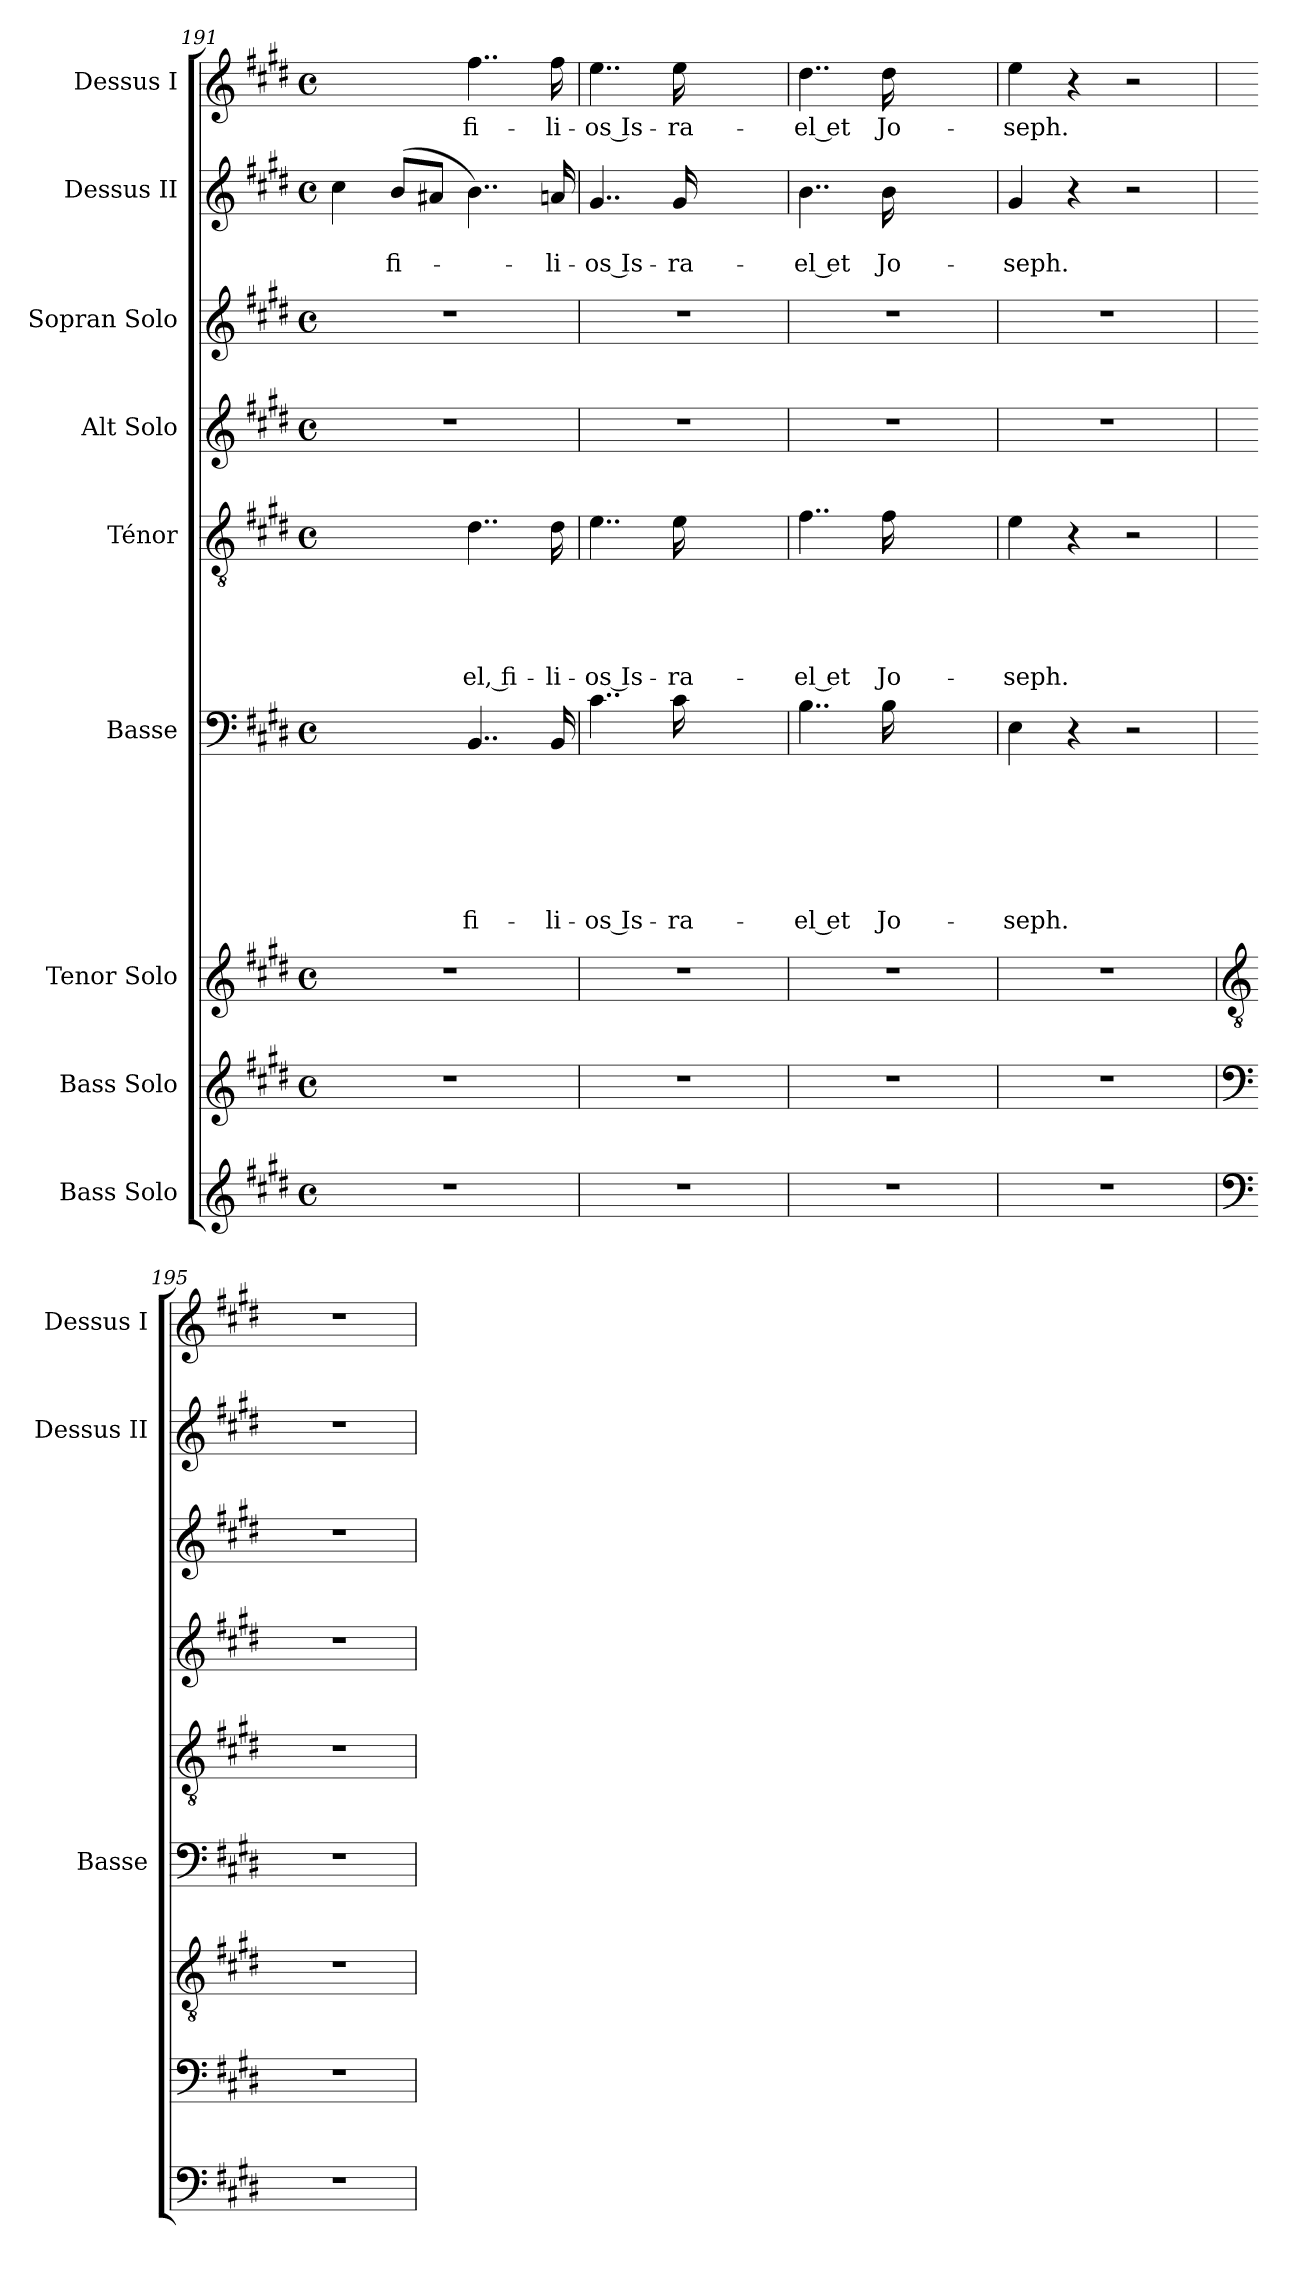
**kern	**kern	**kern	**kern	**text	**text	**text	**text	**text	**text	**text	**kern	**text	**text	**text	**text	**text	**kern	**kern	**kern	**text	**text	**kern	**text
*part9	*part8	*part7	*part6	*part6	*part6	*part6	*part6	*part6	*part6	*part6	*part5	*part5	*part5	*part5	*part5	*part5	*part4	*part3	*part2	*part2	*part2	*part1	*part1
*staff9	*staff8	*staff7	*staff6	*staff6	*staff6	*staff6	*staff6	*staff6	*staff6	*staff6	*staff5	*staff5	*staff5	*staff5	*staff5	*staff5	*staff4	*staff3	*staff2	*staff2	*staff2	*staff1	*staff1
*I"Bass Solo	*I"Bass Solo	*I"Tenor Solo	*I"Basse	*	*	*	*	*	*	*	*I"Ténor	*	*	*	*	*	*I"Alt Solo	*I"Sopran Solo	*I"Dessus II	*	*	*I"Dessus I	*
*	*	*	*I'Basse	*	*	*	*	*	*	*	*	*	*	*	*	*	*	*	*I'Dessus II	*	*	*I'Dessus I	*
!!LO:LB:g=z
*clefG2	*clefG2	*clefG2	*clefF4	*	*	*	*	*	*	*	*clefGv2	*	*	*	*	*	*clefG2	*clefG2	*clefG2	*	*	*clefG2	*
*ITrd7c12	*	*	*	*	*	*	*	*	*	*	*	*	*	*	*	*	*	*	*	*	*	*	*
*k[f#c#g#d#]	*k[f#c#g#d#]	*k[f#c#g#d#]	*k[f#c#g#d#]	*	*	*	*	*	*	*	*k[f#c#g#d#]	*	*	*	*	*	*k[f#c#g#d#]	*k[f#c#g#d#]	*k[f#c#g#d#]	*	*	*k[f#c#g#d#]	*
*E:	*E:	*E:	*E:	*	*	*	*	*	*	*	*E:	*	*	*	*	*	*E:	*E:	*E:	*	*	*E:	*
*M4/4	*M4/4	*M4/4	*M4/4	*	*	*	*	*	*	*	*M4/4	*	*	*	*	*	*M4/4	*M4/4	*M4/4	*	*	*M4/4	*
*met(c)	*met(c)	*met(c)	*met(c)	*	*	*	*	*	*	*	*met(c)	*	*	*	*	*	*met(c)	*met(c)	*met(c)	*	*	*met(c)	*
=191	=191	=191	=191	=191	=191	=191	=191	=191	=191	=191	=191	=191	=191	=191	=191	=191	=191	=191	=191	=191	=191	=191	=191
1r	1r	1r	2ryy	.	.	.	.	.	.	.	2ryy	.	.	.	.	.	1r	1r	4cc#\	.	.	2ryy	.
!	!	!	!	!	!	!	!	!	!	!	!	!	!	!	!	!	!	!	!	!	!LO:LY:b	!	!
.	.	.	.	.	.	.	.	.	.	.	.	.	.	.	.	.	.	.	(>8b/L	.	fi-	.	.
.	.	.	.	.	.	.	.	.	.	.	.	.	.	.	.	.	.	.	8a#X/J	.	.	.	.
!	!	!	!	!	!	!	!	!	!	!LO:LY:b:rj	!	!	!	!	!	!LO:LY:b:rj	!	!	!	!	!	!	!LO:LY:b
.	.	.	4..BB/	.	.	.	.	.	.	fi-	4..d#\	.	.	.	.	-el, fi-	.	.	4..b\)	.	.	4..ff#\	fi-
!	!	!	!	!	!	!	!	!	!	!LO:LY:b	!	!	!	!	!	!LO:LY:b	!	!	!	!	!LO:LY:b	!	!LO:LY:b
.	.	.	16BB/	.	.	.	.	.	.	-li-	16d#\	.	.	.	.	-li-	.	.	16an/	.	-li-	16ff#\	-li-
=192	=192	=192	=192	=192	=192	=192	=192	=192	=192	=192	=192	=192	=192	=192	=192	=192	=192	=192	=192	=192	=192	=192	=192
!	!	!	!	!	!	!	!	!	!	!LO:LY:b:rj	!	!	!	!	!	!LO:LY:b:rj	!	!	!	!	!LO:LY:b:rj	!	!LO:LY:b:rj
1r	1r	1r	4..c#\	.	.	.	.	.	.	-os Is-	4..e\	.	.	.	.	-os Is-	1r	1r	4..g#/	.	-os Is-	4..ee\	-os Is-
!	!	!	!	!	!	!	!	!	!	!LO:LY:b	!	!	!	!	!	!LO:LY:b	!	!	!	!	!LO:LY:b	!	!LO:LY:b
.	.	.	16c#\	.	.	.	.	.	.	-ra-	16e\	.	.	.	.	-ra-	.	.	16g#/	.	-ra-	16ee\	-ra-
.	.	.	2ryy	.	.	.	.	.	.	.	2ryy	.	.	.	.	.	.	.	2ryy	.	.	2ryy	.
=193	=193	=193	=193	=193	=193	=193	=193	=193	=193	=193	=193	=193	=193	=193	=193	=193	=193	=193	=193	=193	=193	=193	=193
!	!	!	!	!	!	!	!	!	!	!LO:LY:b:rj	!	!	!	!	!	!LO:LY:b:rj	!	!	!	!	!LO:LY:b:rj	!	!LO:LY:b:rj
1r	1r	1r	4..B\	.	.	.	.	.	.	-el et	4..f#\	.	.	.	.	-el et	1r	1r	4..b\	.	-el et	4..dd#\	-el et
!	!	!	!	!	!	!	!	!	!	!LO:LY:b	!	!	!	!	!	!LO:LY:b	!	!	!	!	!LO:LY:b	!	!LO:LY:b
.	.	.	16B\	.	.	.	.	.	.	Jo-	16f#\	.	.	.	.	Jo-	.	.	16b\	.	Jo-	16dd#\	Jo-
.	.	.	2ryy	.	.	.	.	.	.	.	2ryy	.	.	.	.	.	.	.	2ryy	.	.	2ryy	.
=194	=194	=194	=194	=194	=194	=194	=194	=194	=194	=194	=194	=194	=194	=194	=194	=194	=194	=194	=194	=194	=194	=194	=194
!	!	!	!	!	!	!	!	!	!	!LO:LY:b	!	!	!	!	!	!LO:LY:b	!	!	!	!	!LO:LY:b	!	!LO:LY:b
1r	1r	1r	4E\	.	.	.	.	.	.	-seph.	4e\	.	.	.	.	-seph.	1r	1r	4g#/	.	-seph.	4ee\	-seph.
.	.	.	4r	.	.	.	.	.	.	.	4r	.	.	.	.	.	.	.	4r	.	.	4r	.
.	.	.	2r	.	.	.	.	.	.	.	2r	.	.	.	.	.	.	.	2r	.	.	2r	.
!!LO:LB:g=z
=195	=195	=195	=195	=195	=195	=195	=195	=195	=195	=195	=195	=195	=195	=195	=195	=195	=195	=195	=195	=195	=195	=195	=195
*clefF4	*clefF4	*clefGv2	*	*	*	*	*	*	*	*	*	*	*	*	*	*	*	*	*	*	*	*	*
1r	1r	1r	1r	.	.	.	.	.	.	.	1r	.	.	.	.	.	1r	1r	1r	.	.	1r	.
=	=	=	=	=	=	=	=	=	=	=	=	=	=	=	=	=	=	=	=	=	=	=	=
*-	*-	*-	*-	*-	*-	*-	*-	*-	*-	*-	*-	*-	*-	*-	*-	*-	*-	*-	*-	*-	*-	*-	*-
